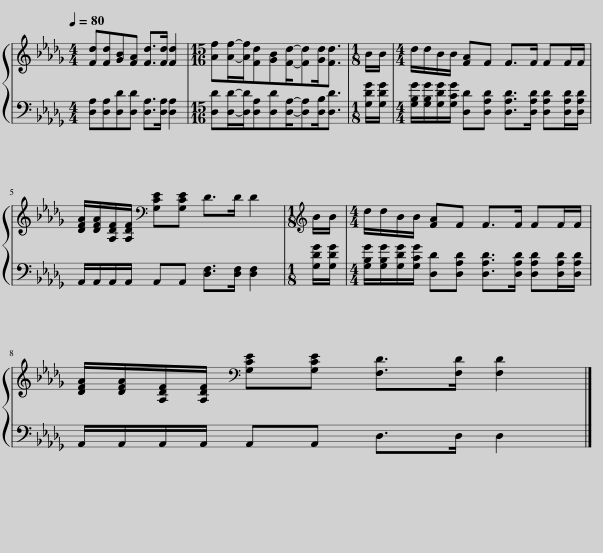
X:1
%%score { 1 | 2 }
L:1/8
Q:1/4=80
M:4/4
I:linebreak $
K:Db
V:1 treble
V:2 bass
V:1
 [Fd][Fd][GB][FA] [Fd]>[Fd] [Fd]2 |[M:15/16] [Af][Af]/-[Af]/[Fd][GB][Fd]/-[Fd][Gd]<[Fd] |[M:1/8] B/B/ |[M:4/4] d/d/B/B/ [FA]F F>F FF/F/ |$ [DFA]/[DFA]/[A,DF]/[A,DF]/[K:bass] [G,CE][G,CE] D>D D2 | %5
[M:1/8][K:treble] B/B/ |[M:4/4] d/d/B/B/ [FA]F F>F FF/F/ |$ [DFA]/[DFA]/[A,DF]/[A,DF]/[K:bass] [G,CE][G,CE] [F,D]>[F,D] [F,D]2 |] %8
V:2
 [D,A,][D,A,][D,D][D,D] [D,A,]>[D,A,] [D,A,]2 |[M:15/16] [D,D][D,D]/-[D,D]/[D,A,][D,D][D,A,]/-[D,A,][D,B,]<[D,D] |[M:1/8] [G,DG]/[G,DG]/ |[M:4/4] [G,B,G]/[G,B,G]/[G,DG]/[G,CG]/ [D,D][D,A,D] [D,A,D]>[D,A,D] [D,A,D][D,A,D]/[D,A,D]/ |$ A,,/A,,/A,,/A,,/ A,,A,, [D,F,]>[D,F,] [D,F,]2 | %5
[M:1/8] [G,DG]/[G,DG]/ |[M:4/4] [G,B,G]/[G,B,G]/[G,DG]/[G,CG]/ [D,D][D,A,D] [D,A,D]>[D,A,D] [D,A,D][D,A,D]/[D,A,D]/ |$ A,,/A,,/A,,/A,,/ A,,A,, D,>D, D,2 |] %8
